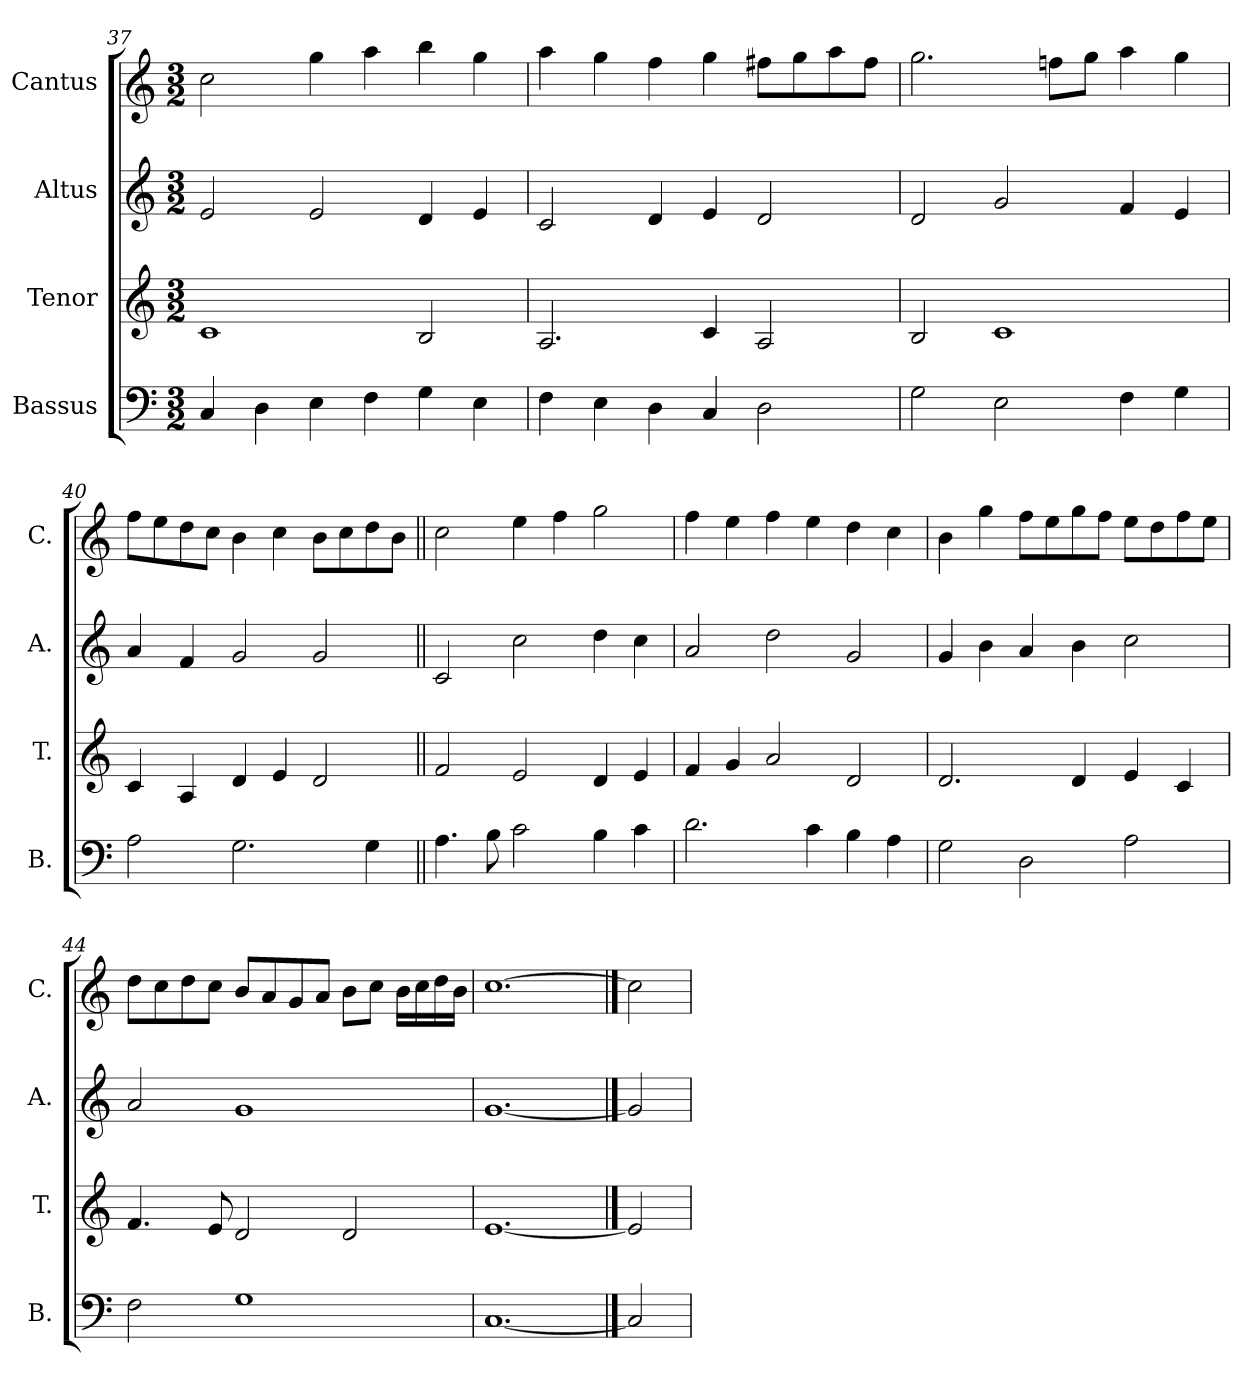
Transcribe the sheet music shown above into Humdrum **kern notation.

**kern	**kern	**kern	**kern
*part4	*part3	*part2	*part1
*staff4	*staff3	*staff2	*staff1
*I"Bassus	*I"Tenor	*I"Altus	*I"Cantus
*I'B.	*I'T.	*I'A.	*I'C.
*clefF4	*clefG2	*clefG2	*clefG2
*k[]	*k[]	*k[]	*k[]
*C:	*C:	*C:	*C:
*M3/2	*M3/2	*M3/2	*M3/2
=37	=37	=37	=37
4C/	1c/	2e/	2cc\
4D\	.	.	.
4E\	.	2e/	4gg\
4F\	.	.	4aa\
4G\	2B/	4d/	4bb\
4E\	.	4e/	4gg\
=38	=38	=38	=38
4F\	2.A/	2c/	4aa\
4E\	.	.	4gg\
4D\	.	4d/	4ff\
4C/	4c/	4e/	4gg\
2D\	2A/	2d/	8ff#X\L
.	.	.	8gg\
.	.	.	8aa\
.	.	.	8ff#\J
=39	=39	=39	=39
2G\	2B/	2d/	2.gg\
2E\	1c/	2g/	.
.	.	.	8ffn\L
.	.	.	8gg\J
4F\	.	4f/	4aa\
4G\	.	4e/	4gg\
!!LO:PB:g=z
=40	=40	=40	=40
2A\	4c/	4a/	8ff\L
.	.	.	8ee\
.	4A/	4f/	8dd\
.	.	.	8cc\J
2.G\	4d/	2g/	4b\
.	4e/	.	4cc\
.	2d/	2g/	8b\L
.	.	.	8cc\
4G\	.	.	8dd\
.	.	.	8b\J
=41||	=41||	=41||	=41||
4.A\	2f/	2c/	2cc\
8B\	.	.	.
2c\	2e/	2cc\	4ee\
.	.	.	4ff\
4B\	4d/	4dd\	2gg\
4c\	4e/	4cc\	.
=42	=42	=42	=42
2.d\	4f/	2a/	4ff\
.	4g/	.	4ee\
.	2a/	2dd\	4ff\
4c\	.	.	4ee\
4B\	2d/	2g/	4dd\
4A\	.	.	4cc\
=43	=43	=43	=43
2G\	2.d/	4g/	4b\
.	.	4b\	4gg\
2D\	.	4a/	8ff\L
.	.	.	8ee\
.	4d/	4b\	8gg\
.	.	.	8ff\J
2A\	4e/	2cc\	8ee\L
.	.	.	8dd\
.	4c/	.	8ff\
.	.	.	8ee\J
=44	=44	=44	=44
2F\	4.f/	2a/	8dd\L
.	.	.	8cc\
.	.	.	8dd\
.	8e/	.	8cc\J
1G\	2d/	1g/	8b/L
.	.	.	8a/
.	.	.	8g/
.	.	.	8a/J
.	2d/	.	8b\L
.	.	.	8cc\J
.	.	.	16b\LL
.	.	.	16cc\
.	.	.	16dd\
.	.	.	16b\JJ
=45	=45	=45	=45
[1.C/	[1.e/	[1.g/	[1.cc\
==46	==46	==46	==46
2C/]	2e/]	2g/]	2cc\]
=	=	=	=
*-	*-	*-	*-
